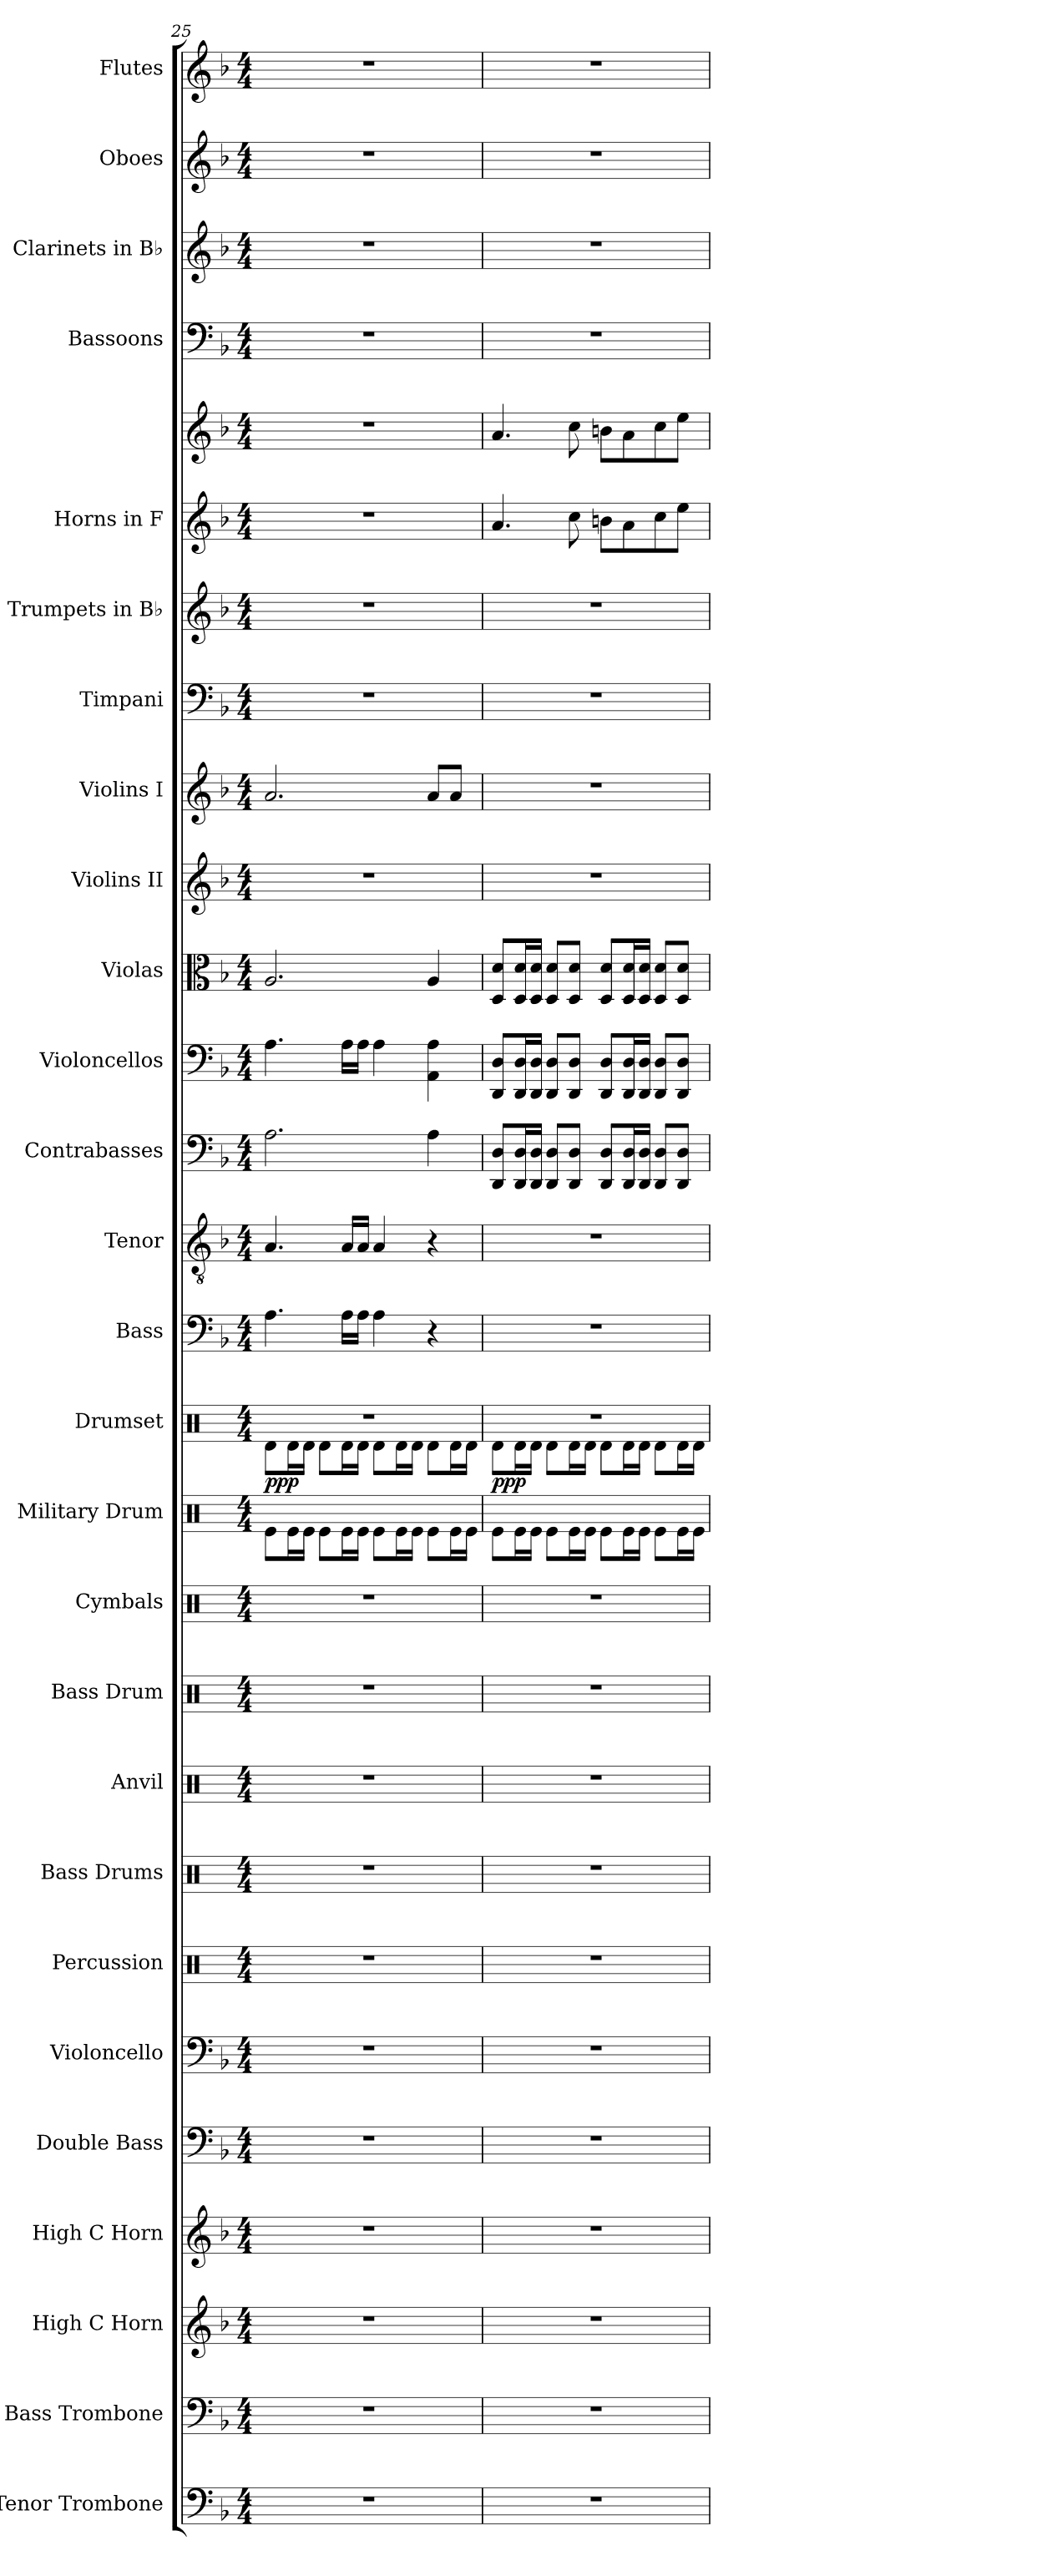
**kern	**kern	**kern	**kern	**kern	**kern	**kern	**kern	**kern	**kern	**kern	**kern	**kern	**dynam	**kern	**kern	**kern	**kern	**kern	**kern	**kern	**kern	**kern	**kern	**kern	**kern	**kern	**kern	**kern
*part27	*part26	*part25	*part24	*part23	*part22	*part21	*part20	*part19	*part18	*part17	*part16	*part15	*part15	*part14	*part13	*part12	*part11	*part10	*part9	*part8	*part7	*part6	*part5	*part5	*part4	*part3	*part2	*part1
*staff28	*staff27	*staff26	*staff25	*staff24	*staff23	*staff22	*staff21	*staff20	*staff19	*staff18	*staff17	*staff16	*staff16	*staff15	*staff14	*staff13	*staff12	*staff11	*staff10	*staff9	*staff8	*staff7	*staff6	*staff5	*staff4	*staff3	*staff2	*staff1
*I"Tenor Trombone	*I"Bass Trombone	*I"High C Horn	*I"High C Horn	*I"Double Bass	*I"Violoncello	*I"Percussion	*I"Bass Drums	*I"Anvil	*I"Bass Drum	*I"Cymbals	*I"Military Drum	*I"Drumset	*	*I"Bass	*I"Tenor	*I"Contrabasses	*I"Violoncellos	*I"Violas	*I"Violins II	*I"Violins I	*I"Timpani	*I"Trumpets in B♭	*I"Horns in F	*	*I"Bassoons	*I"Clarinets in B♭	*I"Oboes	*I"Flutes
*I'T. Tbn.	*I'B. Tbn.	*I'H. C Hn.	*I'H. C Hn.	*I'Db.	*I'Vc.	*I'Perc.	*I'B.D.	*I'Anv.	*I'B. Dr.	*I'Cym.	*I'Mil. Dr.	*I'Drs.	*	*I'B.	*I'T.	*I'Cb.	*I'Vc.	*I'Vla.	*I'Vln. II	*I'Vln. I	*I'Timp.	*	*	*	*I'Bsn.	*	*I'Ob.	*I'Fl.
!!LO:PB:g=z
*clefF4	*clefF4	*clefG2	*clefG2	*clefF4	*clefF4	*clefX	*clefX	*clefX	*clefX	*clefX	*clefX	*clefX	*	*clefF4	*clefGv2	*clefF4	*clefF4	*clefC3	*clefG2	*clefG2	*clefF4	*clefG2	*clefG2	*clefG2	*clefF4	*clefG2	*clefG2	*clefG2
*	*	*ITrd7c12	*ITrd7c12	*ITrd7c12	*	*	*	*	*	*	*	*	*	*	*	*ITrd7c12	*	*	*	*	*	*ITrd1c2	*ITrd4c7	*ITrd4c7	*	*ITrd1c2	*	*
*k[b-]	*k[b-]	*k[b-]	*k[b-]	*k[b-]	*k[b-]	*k[]	*k[]	*k[]	*k[]	*k[]	*k[]	*k[]	*	*k[b-]	*k[b-]	*k[b-]	*k[b-]	*k[b-]	*k[b-]	*k[b-]	*k[b-]	*k[b-e-a-]	*k[b-e-]	*k[b-e-]	*k[b-]	*k[b-e-a-]	*k[b-]	*k[b-]
*M4/4	*M4/4	*M4/4	*M4/4	*M4/4	*M4/4	*M4/4	*M4/4	*M4/4	*M4/4	*M4/4	*M4/4	*M4/4	*	*M4/4	*M4/4	*M4/4	*M4/4	*M4/4	*M4/4	*M4/4	*M4/4	*M4/4	*M4/4	*M4/4	*M4/4	*M4/4	*M4/4	*M4/4
=25	=25	=25	=25	=25	=25	=25	=25	=25	=25	=25	=25	=25	=25	=25	=25	=25	=25	=25	=25	=25	=25	=25	=25	=25	=25	=25	=25	=25
*	*	*	*	*	*	*	*	*	*	*	*	*^	*	*	*	*	*	*	*	*	*	*	*	*	*	*	*	*
!	!	!	!	!	!	!	!	!	!	!	!	!	!	!LO:DY:b	!	!	!	!	!	!	!	!	!	!	!	!	!	!	!
1r	1r	1r	1r	1r	1r	1r	1r	1r	1r	1r	8Re\L	1r	8Rd\L	ppp	4.A\	4.A/	2.AA\	4.A\	2.A/	1r	2.a/	1r	1r	1r	1r	1r	1r	1r	1r
.	.	.	.	.	.	.	.	.	.	.	16Re\L	.	16Rd\L	.	.	.	.	.	.	.	.	.	.	.	.	.	.	.	.
.	.	.	.	.	.	.	.	.	.	.	16Re\JJ	.	16Rd\JJ	.	.	.	.	.	.	.	.	.	.	.	.	.	.	.	.
.	.	.	.	.	.	.	.	.	.	.	8Re\L	.	8Rd\L	.	.	.	.	.	.	.	.	.	.	.	.	.	.	.	.
.	.	.	.	.	.	.	.	.	.	.	16Re\L	.	16Rd\L	.	16A\LL	16A/LL	.	16A\LL	.	.	.	.	.	.	.	.	.	.	.
.	.	.	.	.	.	.	.	.	.	.	16Re\JJ	.	16Rd\JJ	.	16A\JJ	16A/JJ	.	16A\JJ	.	.	.	.	.	.	.	.	.	.	.
.	.	.	.	.	.	.	.	.	.	.	8Re\L	.	8Rd\L	.	4A\	4A/	.	4A\	.	.	.	.	.	.	.	.	.	.	.
.	.	.	.	.	.	.	.	.	.	.	16Re\L	.	16Rd\L	.	.	.	.	.	.	.	.	.	.	.	.	.	.	.	.
.	.	.	.	.	.	.	.	.	.	.	16Re\JJ	.	16Rd\JJ	.	.	.	.	.	.	.	.	.	.	.	.	.	.	.	.
.	.	.	.	.	.	.	.	.	.	.	8Re\L	.	8Rd\L	.	4r	4r	4AA\	4AA\ 4A\	4A/	.	8a/L	.	.	.	.	.	.	.	.
.	.	.	.	.	.	.	.	.	.	.	16Re\L	.	16Rd\L	.	.	.	.	.	.	.	8a/J	.	.	.	.	.	.	.	.
.	.	.	.	.	.	.	.	.	.	.	16Re\JJ	.	16Rd\JJ	.	.	.	.	.	.	.	.	.	.	.	.	.	.	.	.
=26	=26	=26	=26	=26	=26	=26	=26	=26	=26	=26	=26	=26	=26	=26	=26	=26	=26	=26	=26	=26	=26	=26	=26	=26	=26	=26	=26	=26	=26
!	!	!	!	!	!	!	!	!	!	!	!	!	!	!LO:DY:b	!	!	!	!	!	!	!	!	!	!	!	!	!	!	!
1r	1r	1r	1r	1r	1r	1r	1r	1r	1r	1r	8Re\L	1r	8Rd\L	ppp	1r	1r	8DDD/ 8DD/L	8DD/ 8D/L	8D/ 8d/L	1r	1r	1r	1r	4.d/	4.d/	1r	1r	1r	1r
.	.	.	.	.	.	.	.	.	.	.	16Re\L	.	16Rd\L	.	.	.	16DDD/ 16DD/L	16DD/ 16D/L	16D/ 16d/L	.	.	.	.	.	.	.	.	.	.
.	.	.	.	.	.	.	.	.	.	.	16Re\JJ	.	16Rd\JJ	.	.	.	16DDD/ 16DD/JJ	16DD/ 16D/JJ	16D/ 16d/JJ	.	.	.	.	.	.	.	.	.	.
.	.	.	.	.	.	.	.	.	.	.	8Re\L	.	8Rd\L	.	.	.	8DDD/ 8DD/L	8DD/ 8D/L	8D/ 8d/L	.	.	.	.	.	.	.	.	.	.
.	.	.	.	.	.	.	.	.	.	.	16Re\L	.	16Rd\L	.	.	.	8DDD/ 8DD/J	8DD/ 8D/J	8D/ 8d/J	.	.	.	.	8f\	8f\	.	.	.	.
.	.	.	.	.	.	.	.	.	.	.	16Re\JJ	.	16Rd\JJ	.	.	.	.	.	.	.	.	.	.	.	.	.	.	.	.
.	.	.	.	.	.	.	.	.	.	.	8Re\L	.	8Rd\L	.	.	.	8DDD/ 8DD/L	8DD/ 8D/L	8D/ 8d/L	.	.	.	.	8en\L	8en\L	.	.	.	.
.	.	.	.	.	.	.	.	.	.	.	16Re\L	.	16Rd\L	.	.	.	16DDD/ 16DD/L	16DD/ 16D/L	16D/ 16d/L	.	.	.	.	8d\	8d\	.	.	.	.
.	.	.	.	.	.	.	.	.	.	.	16Re\JJ	.	16Rd\JJ	.	.	.	16DDD/ 16DD/JJ	16DD/ 16D/JJ	16D/ 16d/JJ	.	.	.	.	.	.	.	.	.	.
.	.	.	.	.	.	.	.	.	.	.	8Re\L	.	8Rd\L	.	.	.	8DDD/ 8DD/L	8DD/ 8D/L	8D/ 8d/L	.	.	.	.	8f\	8f\	.	.	.	.
.	.	.	.	.	.	.	.	.	.	.	16Re\L	.	16Rd\L	.	.	.	8DDD/ 8DD/J	8DD/ 8D/J	8D/ 8d/J	.	.	.	.	8a\J	8a\J	.	.	.	.
.	.	.	.	.	.	.	.	.	.	.	16Re\JJ	.	16Rd\JJ	.	.	.	.	.	.	.	.	.	.	.	.	.	.	.	.
*	*	*	*	*	*	*	*	*	*	*	*	*v	*v	*	*	*	*	*	*	*	*	*	*	*	*	*	*	*	*
=	=	=	=	=	=	=	=	=	=	=	=	=	=	=	=	=	=	=	=	=	=	=	=	=	=	=	=	=
*-	*-	*-	*-	*-	*-	*-	*-	*-	*-	*-	*-	*-	*-	*-	*-	*-	*-	*-	*-	*-	*-	*-	*-	*-	*-	*-	*-	*-
